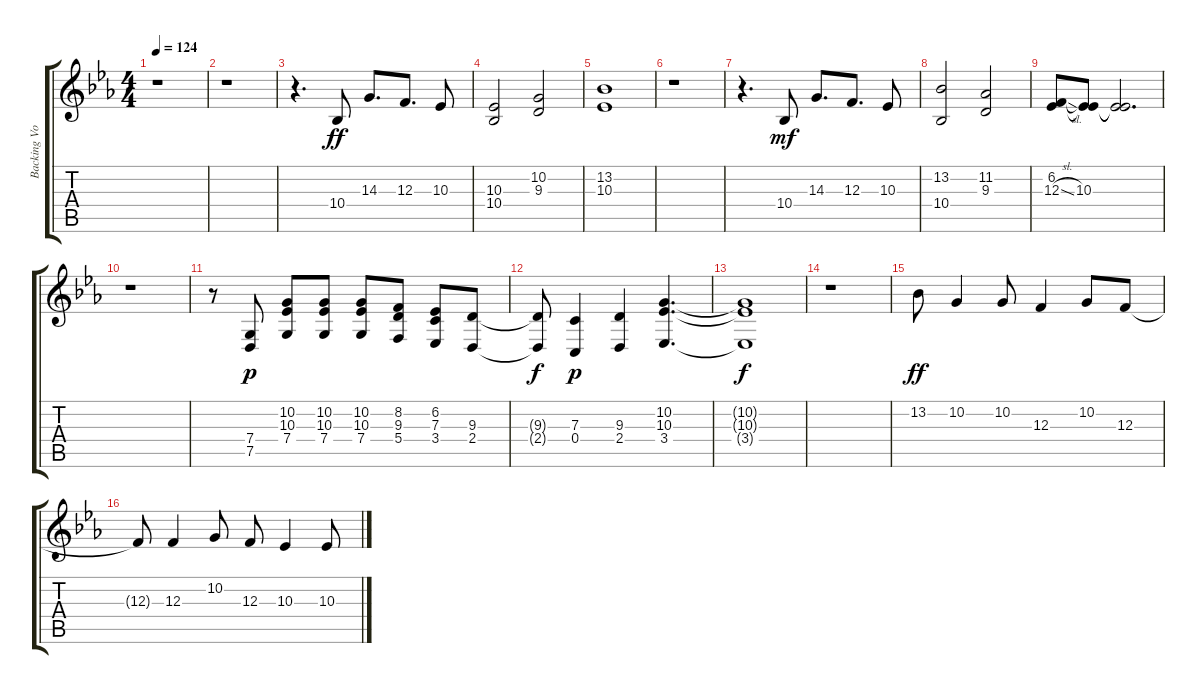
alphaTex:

\track ("Backing Vox" "Backing Vo") {instrument sopranosax}
\staff {score tabs}
\tuning (D4 A3 F3 C3 G2 C2) {hide}
\ts (4 4)
\tempo 124
\clef g2
\ks cminor
r.1{dy f} |
r.1 |
r.4{d} 10.4.8{dy ff} 14.3.8{d} 12.3.8{d} 10.3.8 |
(10.3 10.4).2 (10.2 9.3).2 |
(13.2 10.3).1 |
r.1 |
r.4{d volume 16} 10.4.8{dy mf} 14.3.8{d} 12.3.8{d} 10.3.8 |
(13.2 10.4).2 (11.2 9.3).2 |
(6.2 12.3{sl}).8 (6.2{t} 10.3).8 (6.2{t} 10.3{t}).2{d} |
r.1 |
r.8 (7.4 7.5).8{dy p} (10.2 10.3 7.4).8 (10.2 10.3 7.4).8 (10.2 10.3 7.4).8 (8.2 9.3 5.4).8 (6.2 7.3 3.4).8 (9.3 2.4).8 |
(9.3{t} 2.4{t}).8{dy f} (7.3 0.4).4{dy p} (9.3 2.4).4 (10.2 10.3 3.4).4{d} |
(10.2{t} 10.3{t} 3.4{t}).1{dy f volume 7} |
r.1 |
13.2.8{dy ff volume 13} 10.2.4 10.2.8 12.3.4 10.2.8 12.3.8 |
12.3{t}.8 12.3.4 10.2.8 12.3.8 10.3.4 10.3.8
